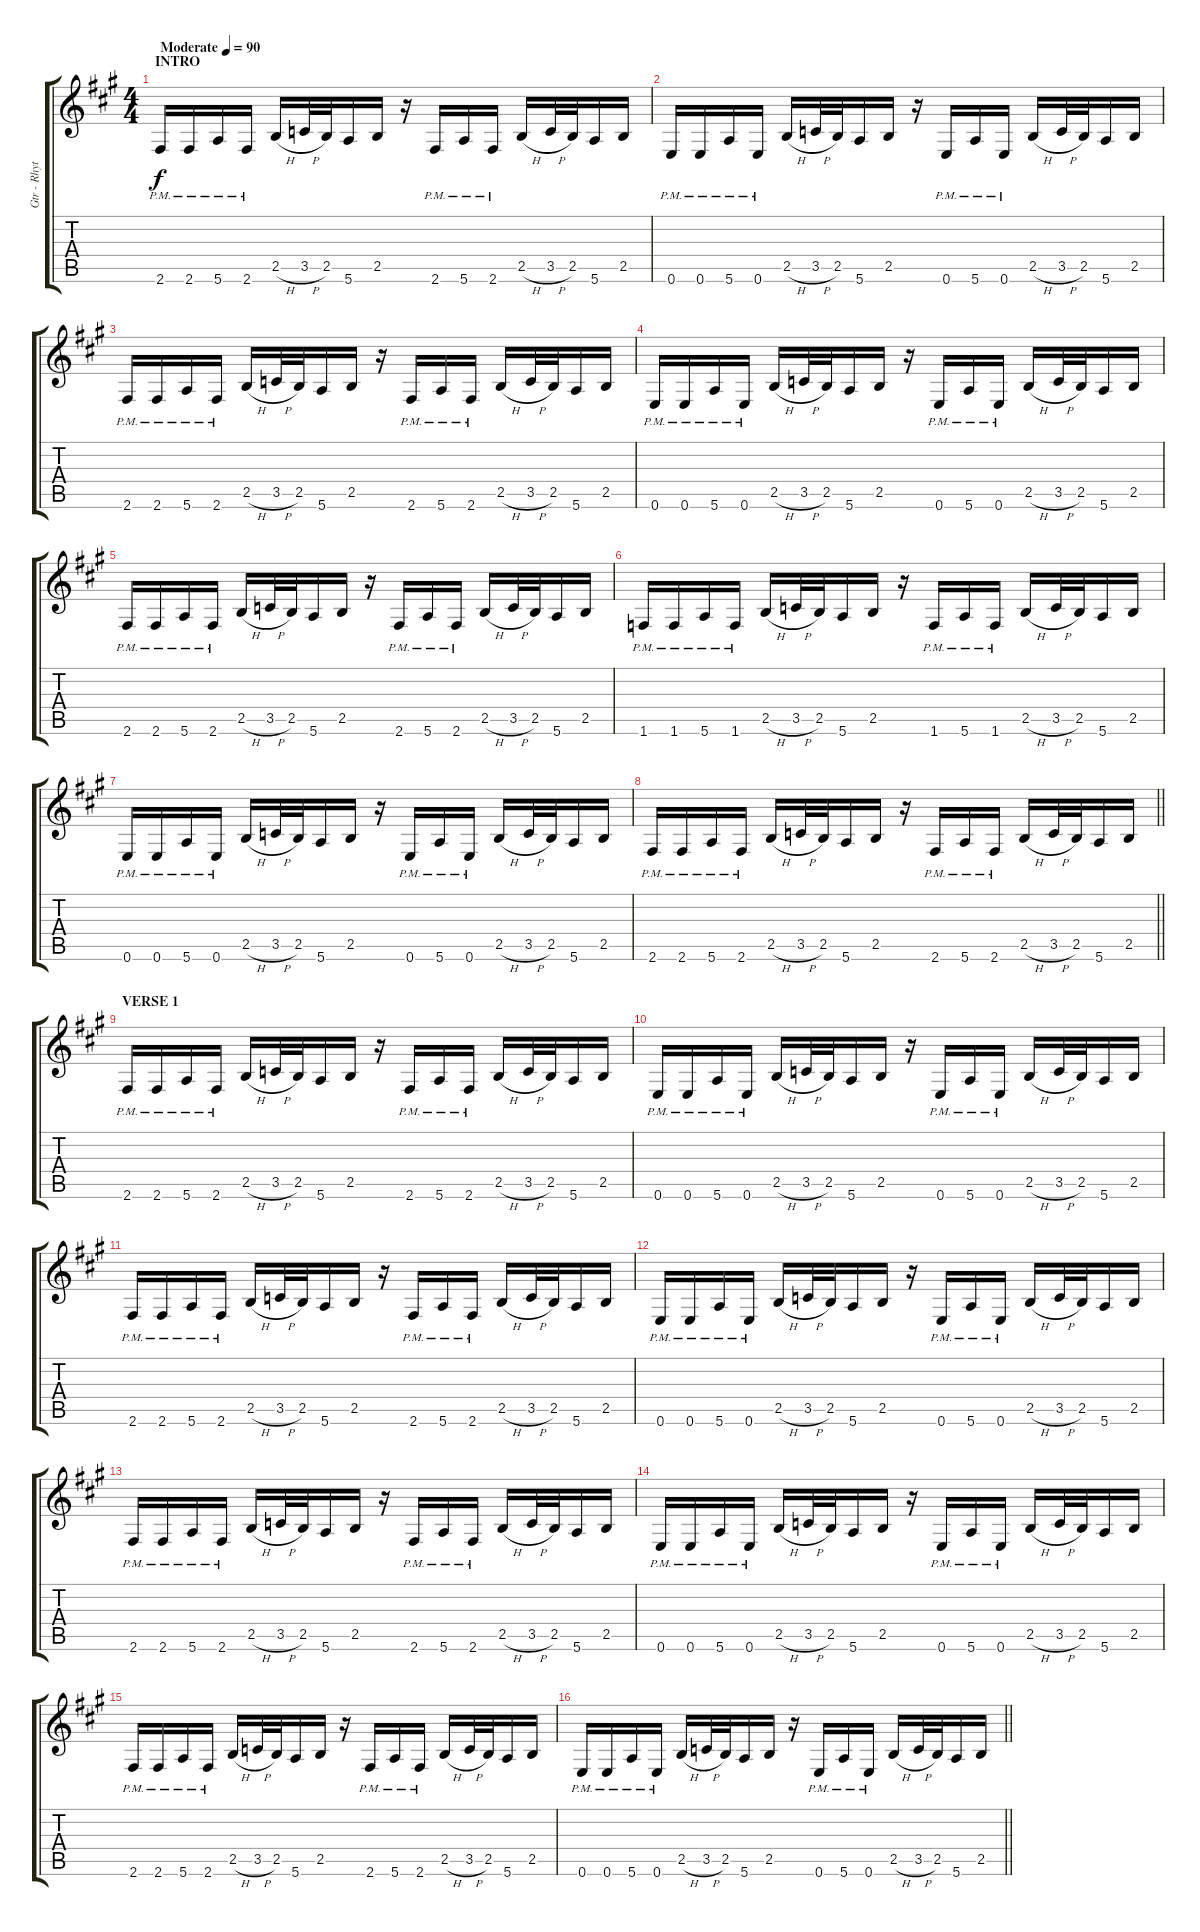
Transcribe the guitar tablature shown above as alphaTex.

\track ("Gtr - Rhythm 2" "Gtr - Rhyt") {instrument overdrivenguitar}
\staff {score tabs}
\tuning (E4 B3 G3 D3 A2 E2) {hide}
\ts (4 4)
\section ("" "INTRO")
\tempo (90 "Moderate")
\clef g2
\ks f#minor
2.6{pm}.16{dy f instrument overdrivenguitar} 2.6{pm}.16 5.6{pm}.16 2.6{pm}.16 2.5{h}.16 3.5{h}.32 2.5.32{beam splitsecondary} 5.6.16 2.5.16 r.16 2.6{pm}.16 5.6{pm}.16 2.6{pm}.16 2.5{h}.16 3.5{h}.32 2.5.32{beam splitsecondary} 5.6.16 2.5.16 |
0.6{pm}.16 0.6{pm}.16 5.6{pm}.16 0.6{pm}.16 2.5{h}.16 3.5{h}.32 2.5.32{beam splitsecondary} 5.6.16 2.5.16 r.16 0.6{pm}.16 5.6{pm}.16 0.6{pm}.16 2.5{h}.16 3.5{h}.32 2.5.32{beam splitsecondary} 5.6.16 2.5.16 |
2.6{pm}.16 2.6{pm}.16 5.6{pm}.16 2.6{pm}.16 2.5{h}.16 3.5{h}.32 2.5.32{beam splitsecondary} 5.6.16 2.5.16 r.16 2.6{pm}.16 5.6{pm}.16 2.6{pm}.16 2.5{h}.16 3.5{h}.32 2.5.32{beam splitsecondary} 5.6.16 2.5.16 |
0.6{pm}.16 0.6{pm}.16 5.6{pm}.16 0.6{pm}.16 2.5{h}.16 3.5{h}.32 2.5.32{beam splitsecondary} 5.6.16 2.5.16 r.16 0.6{pm}.16 5.6{pm}.16 0.6{pm}.16 2.5{h}.16 3.5{h}.32 2.5.32{beam splitsecondary} 5.6.16 2.5.16 |
2.6{pm}.16 2.6{pm}.16 5.6{pm}.16 2.6{pm}.16 2.5{h}.16 3.5{h}.32 2.5.32{beam splitsecondary} 5.6.16 2.5.16 r.16 2.6{pm}.16 5.6{pm}.16 2.6{pm}.16 2.5{h}.16 3.5{h}.32 2.5.32{beam splitsecondary} 5.6.16 2.5.16 |
1.6{pm}.16 1.6{pm}.16 5.6{pm}.16 1.6{pm}.16 2.5{h}.16 3.5{h}.32 2.5.32{beam splitsecondary} 5.6.16 2.5.16 r.16 1.6{pm}.16 5.6{pm}.16 1.6{pm}.16 2.5{h}.16 3.5{h}.32 2.5.32{beam splitsecondary} 5.6.16 2.5.16 |
0.6{pm}.16 0.6{pm}.16 5.6{pm}.16 0.6{pm}.16 2.5{h}.16 3.5{h}.32 2.5.32{beam splitsecondary} 5.6.16 2.5.16 r.16 0.6{pm}.16 5.6{pm}.16 0.6{pm}.16 2.5{h}.16 3.5{h}.32 2.5.32{beam splitsecondary} 5.6.16 2.5.16 |
\barLineRight lightlight
2.6{pm}.16 2.6{pm}.16 5.6{pm}.16 2.6{pm}.16 2.5{h}.16 3.5{h}.32 2.5.32{beam splitsecondary} 5.6.16 2.5.16 r.16 2.6{pm}.16 5.6{pm}.16 2.6{pm}.16 2.5{h}.16 3.5{h}.32 2.5.32{beam splitsecondary} 5.6.16 2.5.16 |
\section ("" "VERSE 1")
2.6{pm}.16 2.6{pm}.16 5.6{pm}.16 2.6{pm}.16 2.5{h}.16 3.5{h}.32 2.5.32{beam splitsecondary} 5.6.16 2.5.16 r.16 2.6{pm}.16 5.6{pm}.16 2.6{pm}.16 2.5{h}.16 3.5{h}.32 2.5.32{beam splitsecondary} 5.6.16 2.5.16 |
0.6{pm}.16 0.6{pm}.16 5.6{pm}.16 0.6{pm}.16 2.5{h}.16 3.5{h}.32 2.5.32{beam splitsecondary} 5.6.16 2.5.16 r.16 0.6{pm}.16 5.6{pm}.16 0.6{pm}.16 2.5{h}.16 3.5{h}.32 2.5.32{beam splitsecondary} 5.6.16 2.5.16 |
2.6{pm}.16 2.6{pm}.16 5.6{pm}.16 2.6{pm}.16 2.5{h}.16 3.5{h}.32 2.5.32{beam splitsecondary} 5.6.16 2.5.16 r.16 2.6{pm}.16 5.6{pm}.16 2.6{pm}.16 2.5{h}.16 3.5{h}.32 2.5.32{beam splitsecondary} 5.6.16 2.5.16 |
0.6{pm}.16 0.6{pm}.16 5.6{pm}.16 0.6{pm}.16 2.5{h}.16 3.5{h}.32 2.5.32{beam splitsecondary} 5.6.16 2.5.16 r.16 0.6{pm}.16 5.6{pm}.16 0.6{pm}.16 2.5{h}.16 3.5{h}.32 2.5.32{beam splitsecondary} 5.6.16 2.5.16 |
2.6{pm}.16 2.6{pm}.16 5.6{pm}.16 2.6{pm}.16 2.5{h}.16 3.5{h}.32 2.5.32{beam splitsecondary} 5.6.16 2.5.16 r.16 2.6{pm}.16 5.6{pm}.16 2.6{pm}.16 2.5{h}.16 3.5{h}.32 2.5.32{beam splitsecondary} 5.6.16 2.5.16 |
0.6{pm}.16 0.6{pm}.16 5.6{pm}.16 0.6{pm}.16 2.5{h}.16 3.5{h}.32 2.5.32{beam splitsecondary} 5.6.16 2.5.16 r.16 0.6{pm}.16 5.6{pm}.16 0.6{pm}.16 2.5{h}.16 3.5{h}.32 2.5.32{beam splitsecondary} 5.6.16 2.5.16 |
2.6{pm}.16 2.6{pm}.16 5.6{pm}.16 2.6{pm}.16 2.5{h}.16 3.5{h}.32 2.5.32{beam splitsecondary} 5.6.16 2.5.16 r.16 2.6{pm}.16 5.6{pm}.16 2.6{pm}.16 2.5{h}.16 3.5{h}.32 2.5.32{beam splitsecondary} 5.6.16 2.5.16 |
\barLineRight lightlight
0.6{pm}.16 0.6{pm}.16 5.6{pm}.16 0.6{pm}.16 2.5{h}.16 3.5{h}.32 2.5.32{beam splitsecondary} 5.6.16 2.5.16 r.16 0.6{pm}.16 5.6{pm}.16 0.6{pm}.16 2.5{h}.16 3.5{h}.32 2.5.32{beam splitsecondary} 5.6.16 2.5.16
